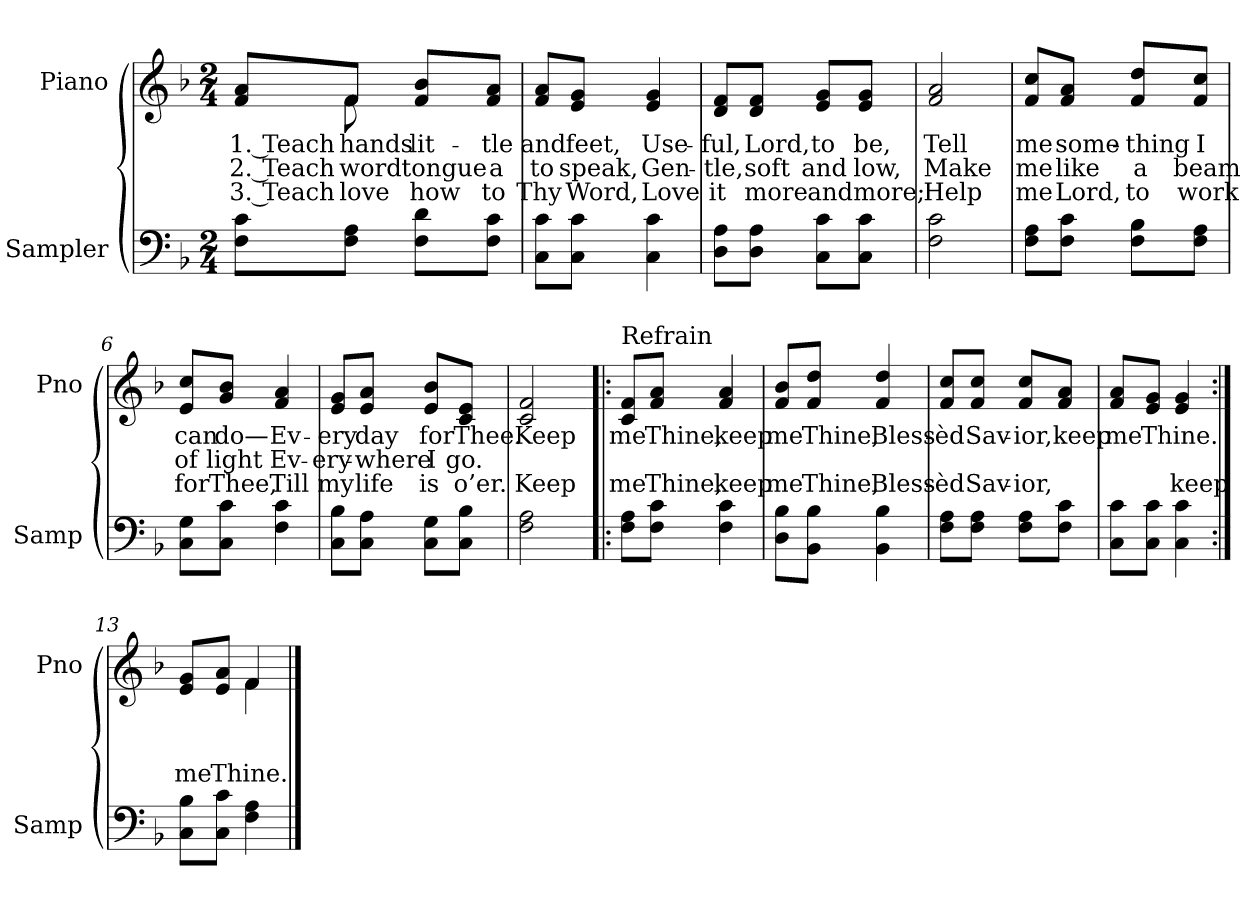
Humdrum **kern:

**kern	**kern	**text	**text	**text
*part2	*part1	*part1	*part1	*part1
*staff2	*staff1	*staff1	*staff1	*staff1
*I"Sampler	*I"Piano	*	*	*
*I'Samp	*I'Pno	*	*	*
*clefF4	*clefG2	*	*	*
*k[b-]	*k[b-]	*	*	*
*F:	*F:	*	*	*
*M2/4	*M2/4	*	*	*
=1	=1	=1	=1	=1
*	*^	*	*	*
8F\ 8c\L	8f/ 8a/L	8ryy	1. Teach	2. Teach	3. Teach
8F\ 8A\J	8f/J	8f	hands	word	love
8F\ 8d\L	8f/ 8b-/L	4ryy	lit-	tongue	how
8F\ 8c\J	8f/ 8a/J	.	-tle	a	to
*	*v	*v	*	*	*
=2	=2	=2	=2	=2
8C\ 8c\L	8f/ 8a/L	and	to	Thy
8C\ 8c\J	8e/ 8g/J	feet,	speak,	Word,
4C 4c	4e 4g	Use-	Gen-	Love
=3	=3	=3	=3	=3
8D\ 8A\L	8d/ 8f/L	-ful,	-tle,	it
8D\ 8A\J	8d/ 8f/J	Lord,	soft	more
8C\ 8c\L	8e/ 8g/L	to	and	and
8C\ 8c\J	8e/ 8g/J	be,	low,	more;
=4	=4	=4	=4	=4
2F 2c	2f 2a	Tell	Make	Help
=5	=5	=5	=5	=5
8F\ 8A\L	8f/ 8cc/L	me	me	me
8F\ 8c\J	8f/ 8a/J	some-	like	Lord,
8F\ 8B-\L	8f/ 8dd/L	-thing	a	to
8F\ 8A\J	8f/ 8cc/J	I	beam	work
=6	=6	=6	=6	=6
8C\ 8G\L	8e/ 8cc/L	can	of	for
8C\ 8c\J	8g/ 8b-/J	do—	light	Thee,
4F 4c	4f 4a	Ev-	Ev-	Till
=7	=7	=7	=7	=7
8C\ 8B-\L	8e/ 8g/L	-ery	-ery-	my
8C\ 8A\J	8e/ 8a/J	day	-where	life
8C\ 8G\L	8e/ 8b-/L	for	I	is
8C\ 8B-\J	8c/ 8e/J	Thee.	go.	o’er.
=8	=8	=8	=8	=8
2F 2A	2c 2f	Keep	.	Keep
=9!|:	=9!|:	=9!|:	=9!|:	=9!|:
!	!LO:TX:t=Refrain	!	!	!
8F\ 8A\L	8c/ 8f/L	me	.	me
8F\ 8c\J	8f/ 8a/J	Thine,	.	Thine,
4F 4c	4f 4a	keep	.	keep
=10	=10	=10	=10	=10
8D\ 8B-\L	8f/ 8b-/L	me	.	me
8BB-\ 8B-\J	8f/ 8dd/J	Thine,	.	Thine,
4BB- 4B-	4f 4dd	Bless-	.	Bless-
=11	=11	=11	=11	=11
8F\ 8A\L	8f/ 8cc/L	-èd	.	-èd
8F\ 8A\J	8f/ 8cc/J	Sav-	.	Sav-
8F\ 8A\L	8f/ 8cc/L	-ior,	.	-ior,
8F\ 8c\J	8f/ 8a/J	keep	.	.
=12	=12	=12	=12	=12
8C\ 8c\L	8f/ 8a/L	me	.	.
8C\ 8c\J	8e/ 8g/J	Thine.	.	.
4C 4c	4e 4g	.	.	keep
=13:|!	=13:|!	=13:|!	=13:|!	=13:|!
*	*^	*	*	*
8C\ 8B-\L	8e/ 8g/L	4ryy	.	.	me
8C\ 8c\J	8e/ 8a/J	.	.	.	Thine.
4F 4A	4f/	4f	.	.	.
*	*v	*v	*	*	*
==	==	==	==	==
*-	*-	*-	*-	*-
